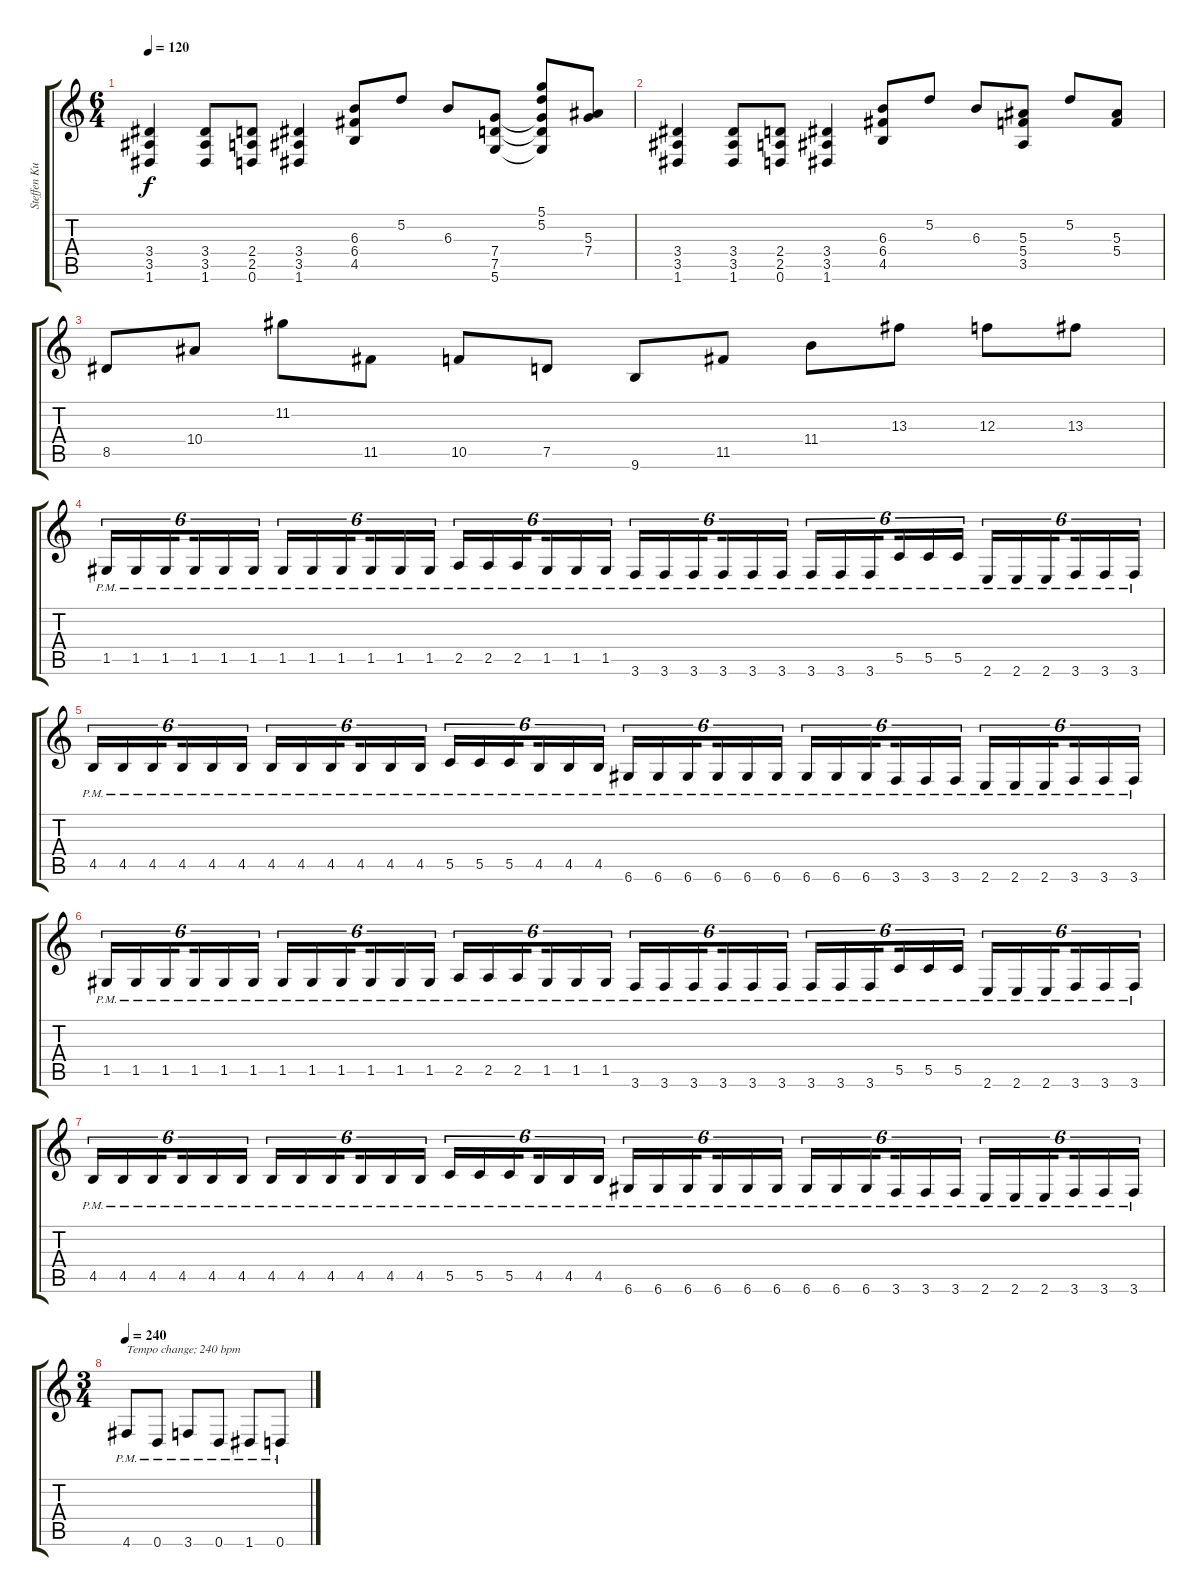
\track ("Steffen Kummerer  - guitar" "Steffen Ku") {instrument distortionguitar}
\staff {score tabs}
\tuning (D4 A3 F3 C3 G2 D2) {hide}
\ts (6 4)
\tempo 120
\clef g2
\ks c
(3.4 3.5 1.6).4{dy f} (3.4 3.5 1.6).8 (2.4 2.5 0.6).8 (3.4 3.5 1.6).4 (6.3 6.4 4.5).8 5.2.8 6.3.8 (7.4 7.5 5.6).8 (5.1 5.2 7.4{t} 7.5{t} 5.6{t}).8 (5.3 7.4).8 |
(3.4 3.5 1.6).4 (3.4 3.5 1.6).8 (2.4 2.5 0.6).8 (3.4 3.5 1.6).4 (6.3 6.4 4.5).8 5.2.8 6.3.8 (5.3 5.4 3.5).8 5.2.8 (5.3 5.4).8 |
8.5.8 10.4.8 11.2.8 11.5.8 10.5.8 7.5.8 9.6.8 11.5.8 11.4.8 13.3.8 12.3.8 13.3.8 |
1.5{pm}.16{tu (6 4)} 1.5{pm}.16{tu (6 4)} 1.5{pm}.16{tu (6 4) beam splitsecondary} 1.5{pm}.16{tu (6 4)} 1.5{pm}.16{tu (6 4)} 1.5{pm}.16{tu (6 4) beam splitsecondary} 1.5{pm}.16{tu (6 4)} 1.5{pm}.16{tu (6 4)} 1.5{pm}.16{tu (6 4) beam splitsecondary} 1.5{pm}.16{tu (6 4)} 1.5{pm}.16{tu (6 4)} 1.5{pm}.16{tu (6 4) beam splitsecondary} 2.5{pm}.16{tu (6 4)} 2.5{pm}.16{tu (6 4)} 2.5{pm}.16{tu (6 4) beam splitsecondary} 1.5{pm}.16{tu (6 4)} 1.5{pm}.16{tu (6 4)} 1.5{pm}.16{tu (6 4)} 3.6{pm}.16{tu (6 4)} 3.6{pm}.16{tu (6 4)} 3.6{pm}.16{tu (6 4) beam splitsecondary} 3.6{pm}.16{tu (6 4)} 3.6{pm}.16{tu (6 4)} 3.6{pm}.16{tu (6 4) beam splitsecondary} 3.6{pm}.16{tu (6 4)} 3.6{pm}.16{tu (6 4)} 3.6{pm}.16{tu (6 4) beam splitsecondary} 5.5{pm}.16{tu (6 4)} 5.5{pm}.16{tu (6 4)} 5.5{pm}.16{tu (6 4) beam splitsecondary} 2.6{pm}.16{tu (6 4)} 2.6{pm}.16{tu (6 4)} 2.6{pm}.16{tu (6 4) beam splitsecondary} 3.6{pm}.16{tu (6 4)} 3.6{pm}.16{tu (6 4)} 3.6{pm}.16{tu (6 4)} |
4.5{pm}.16{tu (6 4)} 4.5{pm}.16{tu (6 4)} 4.5{pm}.16{tu (6 4) beam splitsecondary} 4.5{pm}.16{tu (6 4)} 4.5{pm}.16{tu (6 4)} 4.5{pm}.16{tu (6 4) beam splitsecondary} 4.5{pm}.16{tu (6 4)} 4.5{pm}.16{tu (6 4)} 4.5{pm}.16{tu (6 4) beam splitsecondary} 4.5{pm}.16{tu (6 4)} 4.5{pm}.16{tu (6 4)} 4.5{pm}.16{tu (6 4) beam splitsecondary} 5.5{pm}.16{tu (6 4)} 5.5{pm}.16{tu (6 4)} 5.5{pm}.16{tu (6 4) beam splitsecondary} 4.5{pm}.16{tu (6 4)} 4.5{pm}.16{tu (6 4)} 4.5{pm}.16{tu (6 4)} 6.6{pm}.16{tu (6 4)} 6.6{pm}.16{tu (6 4)} 6.6{pm}.16{tu (6 4) beam splitsecondary} 6.6{pm}.16{tu (6 4)} 6.6{pm}.16{tu (6 4)} 6.6{pm}.16{tu (6 4) beam splitsecondary} 6.6{pm}.16{tu (6 4)} 6.6{pm}.16{tu (6 4)} 6.6{pm}.16{tu (6 4) beam splitsecondary} 3.6{pm}.16{tu (6 4)} 3.6{pm}.16{tu (6 4)} 3.6{pm}.16{tu (6 4) beam splitsecondary} 2.6{pm}.16{tu (6 4)} 2.6{pm}.16{tu (6 4)} 2.6{pm}.16{tu (6 4) beam splitsecondary} 3.6{pm}.16{tu (6 4)} 3.6{pm}.16{tu (6 4)} 3.6{pm}.16{tu (6 4)} |
1.5{pm}.16{tu (6 4)} 1.5{pm}.16{tu (6 4)} 1.5{pm}.16{tu (6 4) beam splitsecondary} 1.5{pm}.16{tu (6 4)} 1.5{pm}.16{tu (6 4)} 1.5{pm}.16{tu (6 4) beam splitsecondary} 1.5{pm}.16{tu (6 4)} 1.5{pm}.16{tu (6 4)} 1.5{pm}.16{tu (6 4) beam splitsecondary} 1.5{pm}.16{tu (6 4)} 1.5{pm}.16{tu (6 4)} 1.5{pm}.16{tu (6 4) beam splitsecondary} 2.5{pm}.16{tu (6 4)} 2.5{pm}.16{tu (6 4)} 2.5{pm}.16{tu (6 4) beam splitsecondary} 1.5{pm}.16{tu (6 4)} 1.5{pm}.16{tu (6 4)} 1.5{pm}.16{tu (6 4)} 3.6{pm}.16{tu (6 4)} 3.6{pm}.16{tu (6 4)} 3.6{pm}.16{tu (6 4) beam splitsecondary} 3.6{pm}.16{tu (6 4)} 3.6{pm}.16{tu (6 4)} 3.6{pm}.16{tu (6 4) beam splitsecondary} 3.6{pm}.16{tu (6 4)} 3.6{pm}.16{tu (6 4)} 3.6{pm}.16{tu (6 4) beam splitsecondary} 5.5{pm}.16{tu (6 4)} 5.5{pm}.16{tu (6 4)} 5.5{pm}.16{tu (6 4) beam splitsecondary} 2.6{pm}.16{tu (6 4)} 2.6{pm}.16{tu (6 4)} 2.6{pm}.16{tu (6 4) beam splitsecondary} 3.6{pm}.16{tu (6 4)} 3.6{pm}.16{tu (6 4)} 3.6{pm}.16{tu (6 4)} |
4.5{pm}.16{tu (6 4)} 4.5{pm}.16{tu (6 4)} 4.5{pm}.16{tu (6 4) beam splitsecondary} 4.5{pm}.16{tu (6 4)} 4.5{pm}.16{tu (6 4)} 4.5{pm}.16{tu (6 4) beam splitsecondary} 4.5{pm}.16{tu (6 4)} 4.5{pm}.16{tu (6 4)} 4.5{pm}.16{tu (6 4) beam splitsecondary} 4.5{pm}.16{tu (6 4)} 4.5{pm}.16{tu (6 4)} 4.5{pm}.16{tu (6 4) beam splitsecondary} 5.5{pm}.16{tu (6 4)} 5.5{pm}.16{tu (6 4)} 5.5{pm}.16{tu (6 4) beam splitsecondary} 4.5{pm}.16{tu (6 4)} 4.5{pm}.16{tu (6 4)} 4.5{pm}.16{tu (6 4)} 6.6{pm}.16{tu (6 4)} 6.6{pm}.16{tu (6 4)} 6.6{pm}.16{tu (6 4) beam splitsecondary} 6.6{pm}.16{tu (6 4)} 6.6{pm}.16{tu (6 4)} 6.6{pm}.16{tu (6 4) beam splitsecondary} 6.6{pm}.16{tu (6 4)} 6.6{pm}.16{tu (6 4)} 6.6{pm}.16{tu (6 4) beam splitsecondary} 3.6{pm}.16{tu (6 4)} 3.6{pm}.16{tu (6 4)} 3.6{pm}.16{tu (6 4) beam splitsecondary} 2.6{pm}.16{tu (6 4)} 2.6{pm}.16{tu (6 4)} 2.6{pm}.16{tu (6 4) beam splitsecondary} 3.6{pm}.16{tu (6 4)} 3.6{pm}.16{tu (6 4)} 3.6{pm}.16{tu (6 4)} |
\ts (3 4)
\tempo 240
4.6{pm}.8{txt "Tempo change; 240 bpm"} 0.6{pm}.8 3.6{pm}.8 0.6{pm}.8 1.6{pm}.8 0.6{pm}.8
